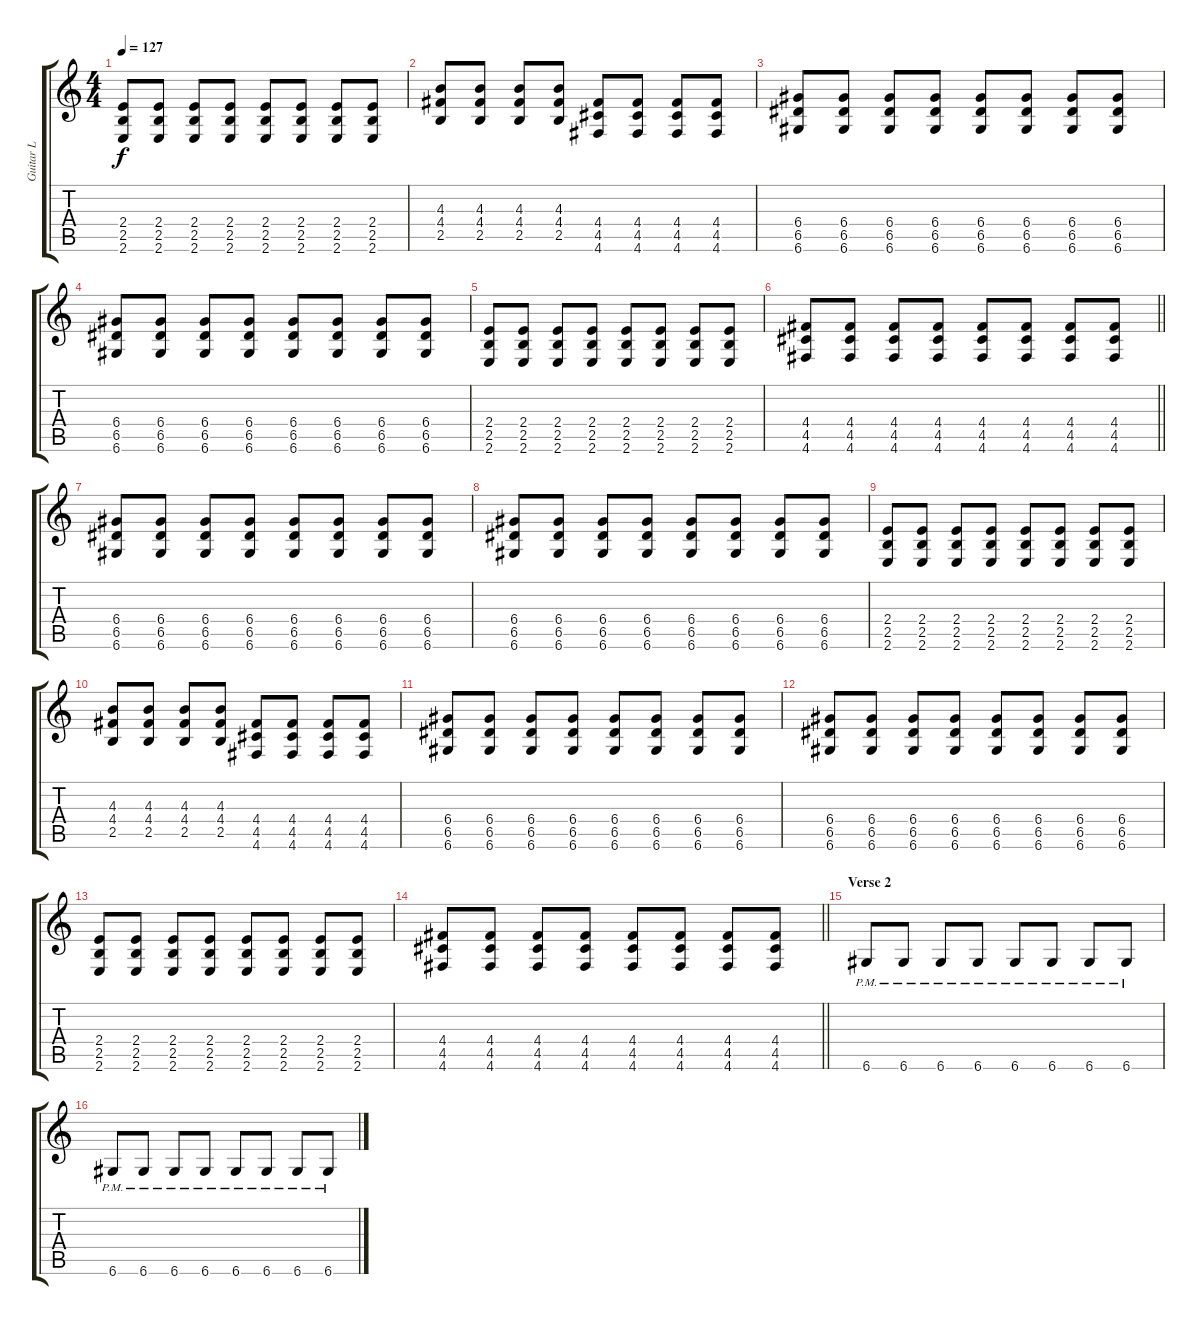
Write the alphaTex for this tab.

\track ("Guitar L" "Guitar L") {instrument distortionguitar}
\staff {score tabs}
\tuning (E4 B3 G3 D3 A2 D2) {hide}
\ts (4 4)
\tempo 127
\clef g2
\ks c
(2.4 2.5 2.6).8{dy f} (2.4 2.5 2.6).8 (2.4 2.5 2.6).8 (2.4 2.5 2.6).8 (2.4 2.5 2.6).8 (2.4 2.5 2.6).8 (2.4 2.5 2.6).8 (2.4 2.5 2.6).8 |
(4.3 4.4 2.5).8 (4.3 4.4 2.5).8 (4.3 4.4 2.5).8 (4.3 4.4 2.5).8 (4.4 4.5 4.6).8 (4.4 4.5 4.6).8 (4.4 4.5 4.6).8 (4.4 4.5 4.6).8 |
(6.4 6.5 6.6).8 (6.4 6.5 6.6).8 (6.4 6.5 6.6).8 (6.4 6.5 6.6).8 (6.4 6.5 6.6).8 (6.4 6.5 6.6).8 (6.4 6.5 6.6).8 (6.4 6.5 6.6).8 |
(6.4 6.5 6.6).8 (6.4 6.5 6.6).8 (6.4 6.5 6.6).8 (6.4 6.5 6.6).8 (6.4 6.5 6.6).8 (6.4 6.5 6.6).8 (6.4 6.5 6.6).8 (6.4 6.5 6.6).8 |
(2.4 2.5 2.6).8 (2.4 2.5 2.6).8 (2.4 2.5 2.6).8 (2.4 2.5 2.6).8 (2.4 2.5 2.6).8 (2.4 2.5 2.6).8 (2.4 2.5 2.6).8 (2.4 2.5 2.6).8 |
\barLineRight lightlight
(4.4 4.5 4.6).8 (4.4 4.5 4.6).8 (4.4 4.5 4.6).8 (4.4 4.5 4.6).8 (4.4 4.5 4.6).8 (4.4 4.5 4.6).8 (4.4 4.5 4.6).8 (4.4 4.5 4.6).8 |
(6.4 6.5 6.6).8 (6.4 6.5 6.6).8 (6.4 6.5 6.6).8 (6.4 6.5 6.6).8 (6.4 6.5 6.6).8 (6.4 6.5 6.6).8 (6.4 6.5 6.6).8 (6.4 6.5 6.6).8 |
(6.4 6.5 6.6).8 (6.4 6.5 6.6).8 (6.4 6.5 6.6).8 (6.4 6.5 6.6).8 (6.4 6.5 6.6).8 (6.4 6.5 6.6).8 (6.4 6.5 6.6).8 (6.4 6.5 6.6).8 |
(2.4 2.5 2.6).8 (2.4 2.5 2.6).8 (2.4 2.5 2.6).8 (2.4 2.5 2.6).8 (2.4 2.5 2.6).8 (2.4 2.5 2.6).8 (2.4 2.5 2.6).8 (2.4 2.5 2.6).8 |
(4.3 4.4 2.5).8 (4.3 4.4 2.5).8 (4.3 4.4 2.5).8 (4.3 4.4 2.5).8 (4.4 4.5 4.6).8 (4.4 4.5 4.6).8 (4.4 4.5 4.6).8 (4.4 4.5 4.6).8 |
(6.4 6.5 6.6).8 (6.4 6.5 6.6).8 (6.4 6.5 6.6).8 (6.4 6.5 6.6).8 (6.4 6.5 6.6).8 (6.4 6.5 6.6).8 (6.4 6.5 6.6).8 (6.4 6.5 6.6).8 |
(6.4 6.5 6.6).8 (6.4 6.5 6.6).8 (6.4 6.5 6.6).8 (6.4 6.5 6.6).8 (6.4 6.5 6.6).8 (6.4 6.5 6.6).8 (6.4 6.5 6.6).8 (6.4 6.5 6.6).8 |
(2.4 2.5 2.6).8 (2.4 2.5 2.6).8 (2.4 2.5 2.6).8 (2.4 2.5 2.6).8 (2.4 2.5 2.6).8 (2.4 2.5 2.6).8 (2.4 2.5 2.6).8 (2.4 2.5 2.6).8 |
\barLineRight lightlight
(4.4 4.5 4.6).8 (4.4 4.5 4.6).8 (4.4 4.5 4.6).8 (4.4 4.5 4.6).8 (4.4 4.5 4.6).8 (4.4 4.5 4.6).8 (4.4 4.5 4.6).8 (4.4 4.5 4.6).8 |
\section ("" "Verse 2")
6.6{pm}.8 6.6{pm}.8 6.6{pm}.8 6.6{pm}.8 6.6{pm}.8 6.6{pm}.8 6.6{pm}.8 6.6{pm}.8 |
6.6{pm}.8 6.6{pm}.8 6.6{pm}.8 6.6{pm}.8 6.6{pm}.8 6.6{pm}.8 6.6{pm}.8 6.6{pm}.8
